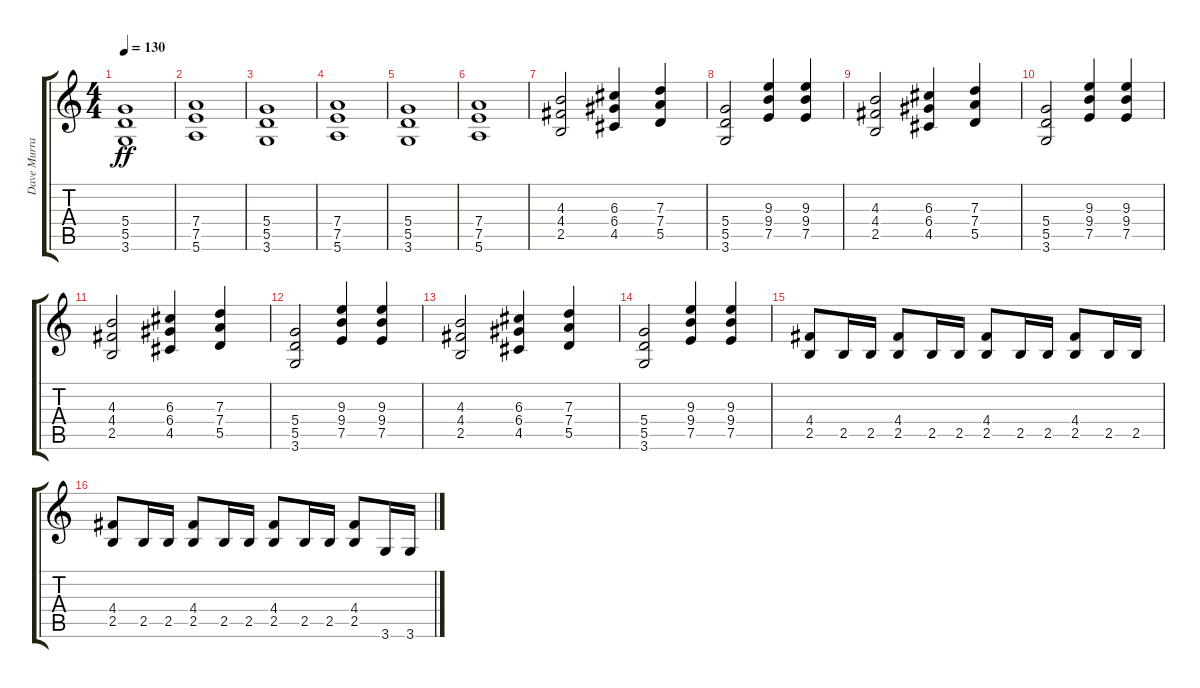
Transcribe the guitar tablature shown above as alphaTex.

\track ("Dave Murray" "Dave Murra") {instrument overdrivenguitar}
\staff {score tabs}
\tuning (E4 B3 G3 D3 A2 E2) {hide}
\ts (4 4)
\tempo 130
\clef g2
\ks c
(5.4 5.5 3.6).1{dy ff} |
(7.4 7.5 5.6).1 |
(5.4 5.5 3.6).1 |
(7.4 7.5 5.6).1 |
(5.4 5.5 3.6).1 |
(7.4 7.5 5.6).1 |
(4.3 4.4 2.5).2 (6.3 6.4 4.5).4 (7.3 7.4 5.5).4 |
(5.4 5.5 3.6).2 (9.3 9.4 7.5).4 (9.3 9.4 7.5).4 |
(4.3 4.4 2.5).2 (6.3 6.4 4.5).4 (7.3 7.4 5.5).4 |
(5.4 5.5 3.6).2 (9.3 9.4 7.5).4 (9.3 9.4 7.5).4 |
(4.3 4.4 2.5).2 (6.3 6.4 4.5).4 (7.3 7.4 5.5).4 |
(5.4 5.5 3.6).2 (9.3 9.4 7.5).4 (9.3 9.4 7.5).4 |
(4.3 4.4 2.5).2 (6.3 6.4 4.5).4 (7.3 7.4 5.5).4 |
(5.4 5.5 3.6).2 (9.3 9.4 7.5).4 (9.3 9.4 7.5).4 |
(4.4 2.5).8 2.5.16 2.5.16 (4.4 2.5).8 2.5.16 2.5.16 (4.4 2.5).8 2.5.16 2.5.16 (4.4 2.5).8 2.5.16 2.5.16 |
(4.4 2.5).8 2.5.16 2.5.16 (4.4 2.5).8 2.5.16 2.5.16 (4.4 2.5).8 2.5.16 2.5.16 (4.4 2.5).8 3.6.16 3.6.16
